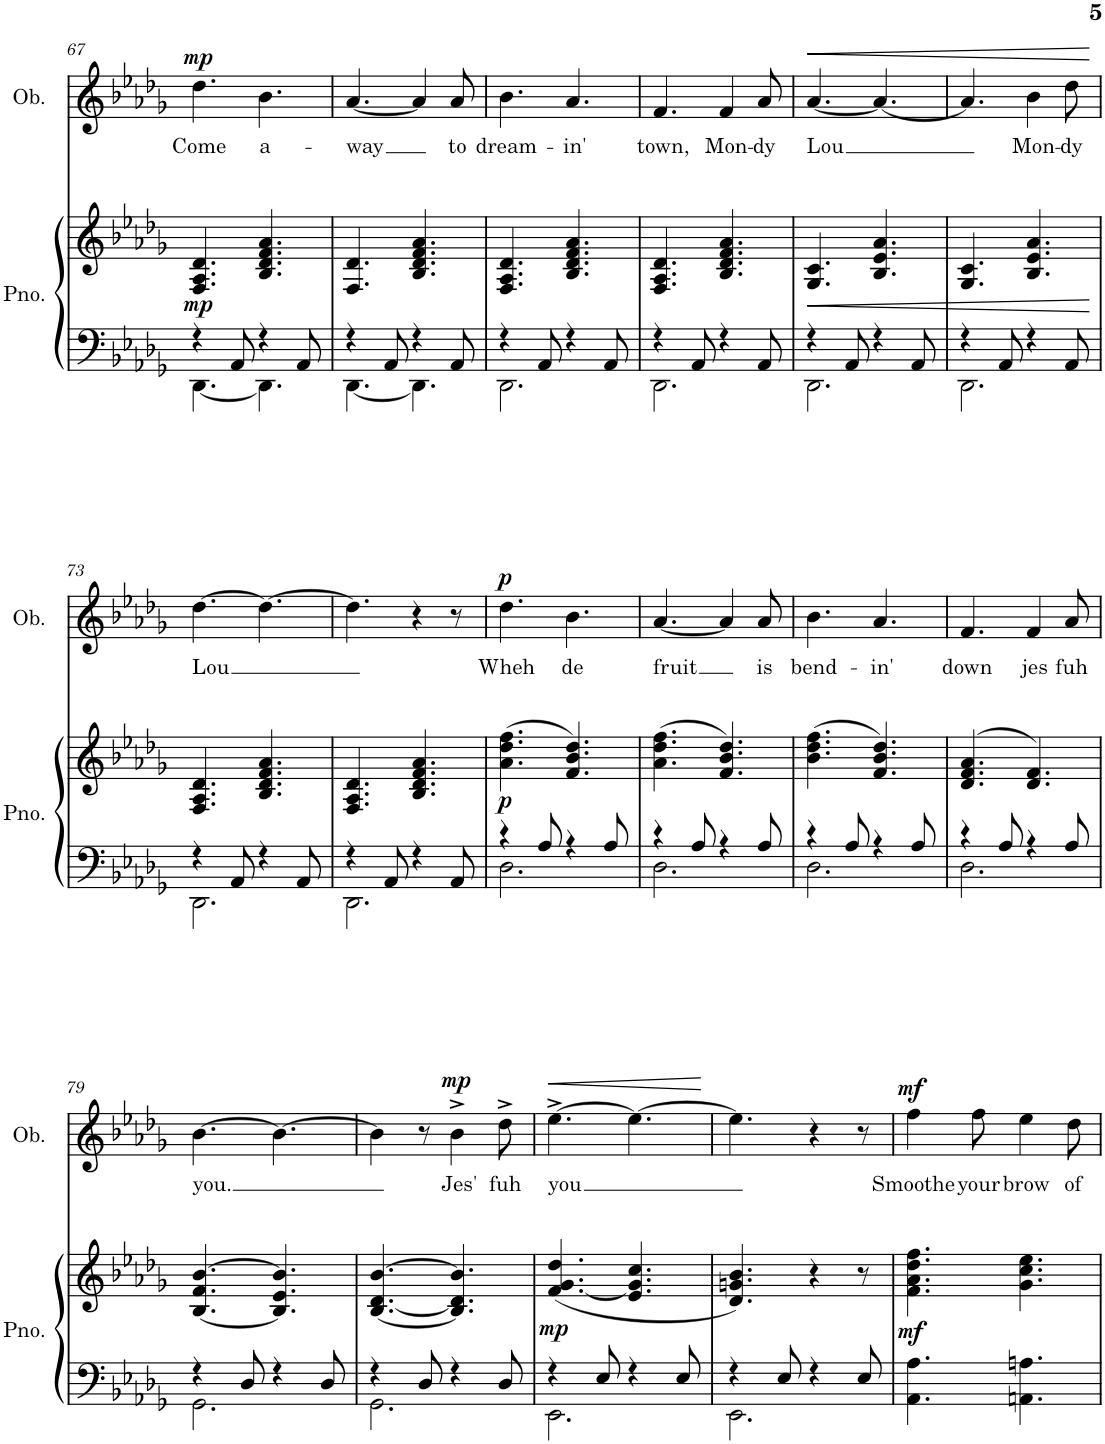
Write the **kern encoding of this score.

**kern	**kern	**dynam	**kern	**text	**dynam
*part2	*part2	*part2	*part1	*part1	*part1
*staff3	*staff2	*staff2/3	*staff1	*staff1	*staff1
*I"Piano	*	*	*I"Oboe	*	*
*I'Pno.	*	*	*I'Ob.	*	*
!!LO:PB:g=z
*clefF4	*clefG2	*	*clefG2	*	*
*k[b-e-a-d-g-]	*k[b-e-a-d-g-]	*	*k[b-e-a-d-g-]	*	*
*M6/8	*M6/8	*	*M6/8	*	*
=67	=67	=67	=67	=67	=67
*^	*	*	*	*	*
!	!	!	!LO:DY:b	!	!LO:LY:b	!LO:DY:a
4r	[4.DD-\	4.F/ 4.A-/ 4.d-/	mp	4.dd-\	Come	mp
8AA-/	.	.	.	.	.	.
!	!	!	!	!	!LO:LY:b	!
4r	4.DD-\]	4.B-/ 4.d-/ 4.f/ 4.a-/	.	4.b-\	a-	.
8AA-/	.	.	.	.	.	.
=68	=68	=68	=68	=68	=68	=68
!	!	!	!	!	!LO:LY:b	!
4r	[4.DD-\	4.F/ 4.d-/	.	[4.a-/	-way	.
8AA-/	.	.	.	.	.	.
4r	4.DD-\]	4.B-/ 4.d-/ 4.f/ 4.a-/	.	4a-/]	.	.
!	!	!	!	!	!LO:LY:b	!
8AA-/	.	.	.	8a-/	to	.
=69	=69	=69	=69	=69	=69	=69
!	!	!	!	!	!LO:LY:b	!
4r	2.DD-\	4.F/ 4.A-/ 4.d-/	.	4.b-\	dream-	.
8AA-/	.	.	.	.	.	.
!	!	!	!	!	!LO:LY:b	!
4r	.	4.B-/ 4.d-/ 4.f/ 4.a-/	.	4.a-/	-in'	.
8AA-/	.	.	.	.	.	.
=70	=70	=70	=70	=70	=70	=70
!	!	!	!	!	!LO:LY:b	!
4r	2.DD-\	4.F/ 4.A-/ 4.d-/	.	4.f/	town,	.
8AA-/	.	.	.	.	.	.
!	!	!	!	!	!LO:LY:b	!
4r	.	4.B-/ 4.d-/ 4.f/ 4.a-/	.	4f/	Mon-	.
!	!	!	!	!	!LO:LY:b	!
8AA-/	.	.	.	8a-/	-dy	.
=71	=71	=71	=71	=71	=71	=71
!	!	!	!LO:HP:b	!	!LO:LY:b	!LO:HP:b
4r	2.DD-\	4.G-/ 4.c/	<	[4.a-/	Lou	<
8AA-/	.	.	.	.	.	.
4r	.	4.B-/ 4.e-/ 4.a-/	.	4.a-/_	.	.
8AA-/	.	.	.	.	.	.
=72	=72	=72	=72	=72	=72	=72
4r	2.DD-\	4.G-/ 4.c/	.	4.a-/]	.	.
8AA-/	.	.	.	.	.	.
!	!	!	!	!	!LO:LY:b	!
4r	.	4.B-/ 4.e-/ 4.a-/	.	4b-\	Mon-	.
!	!	!	!	!	!LO:LY:b	!
8AA-/	.	.	.	8dd-\	-dy	.
*v	*v	*	*	*	*	*
.	.	[	.	.	[
!!LO:LB:g=z
=73	=73	=73	=73	=73	=73
*^	*	*	*	*	*
!	!	!	!	!	!LO:LY:b	!
4r	2.DD-\	4.F/ 4.A-/ 4.d-/	.	[4.dd-\	Lou	.
8AA-/	.	.	.	.	.	.
4r	.	4.B-/ 4.d-/ 4.f/ 4.a-/	.	4.dd-\_	.	.
8AA-/	.	.	.	.	.	.
=74	=74	=74	=74	=74	=74	=74
4r	2.DD-\	4.F/ 4.A-/ 4.d-/	.	4.dd-\]	.	.
8AA-/	.	.	.	.	.	.
4r	.	4.B-/ 4.d-/ 4.f/ 4.a-/	.	4r	.	.
8AA-/	.	.	.	8r	.	.
=75	=75	=75	=75	=75	=75	=75
!	!	!	!LO:DY:b	!	!LO:LY:b	!LO:DY:a
4r	2.D-\	(4.a-\ 4.dd-\ 4.ff\	p	4.dd-\	Wheh	p
8A-/	.	.	.	.	.	.
!	!	!	!	!	!LO:LY:b	!
4r	.	4.f/ 4.b-/ 4.dd-/)	.	4.b-\	de	.
8A-/	.	.	.	.	.	.
=76	=76	=76	=76	=76	=76	=76
!	!	!	!	!	!LO:LY:b	!
4r	2.D-\	(4.a-\ 4.dd-\ 4.ff\	.	[4.a-/	fruit	.
8A-/	.	.	.	.	.	.
4r	.	4.f/ 4.b-/ 4.dd-/)	.	4a-/]	.	.
!	!	!	!	!	!LO:LY:b	!
8A-/	.	.	.	8a-/	is	.
=77	=77	=77	=77	=77	=77	=77
!	!	!	!	!	!LO:LY:b	!
4r	2.D-\	(4.b-\ 4.dd-\ 4.ff\	.	4.b-\	bend-	.
8A-/	.	.	.	.	.	.
!	!	!	!	!	!LO:LY:b	!
4r	.	4.f/ 4.b-/ 4.dd-/)	.	4.a-/	-in'	.
8A-/	.	.	.	.	.	.
=78	=78	=78	=78	=78	=78	=78
!	!	!	!	!	!LO:LY:b	!
4r	2.D-\	(>4.d-/ 4.f/ 4.a-/	.	4.f/	down	.
8A-/	.	.	.	.	.	.
!	!	!	!	!	!LO:LY:b	!
4r	.	4.d-/ 4.f/)	.	4f/	jes	.
!	!	!	!	!	!LO:LY:b	!
8A-/	.	.	.	8a-/	fuh	.
!!LO:LB:g=z
=79	=79	=79	=79	=79	=79	=79
!	!	!	!	!	!LO:LY:b	!
4r	2.GG-\	[4.B-/ 4.f/ [4.b-/	.	[4.b-\	you.	.
8D-/	.	.	.	.	.	.
4r	.	4.B-/] 4.e-/ 4.b-/]	.	4.b-\_	.	.
8D-/	.	.	.	.	.	.
=80	=80	=80	=80	=80	=80	=80
4r	2.GG-\	[4.B-/ [4.d-/ [4.b-/	.	4b-\]	.	.
8D-/	.	.	.	8r	.	.
!	!	!	!	!	!LO:LY:b	!LO:DY:a
4r	.	4.B-/] 4.d-/] 4.b-/]	.	4b-^\	Jes'	mp
!	!	!	!	!	!LO:LY:b	!
8D-/	.	.	.	8dd-^\	fuh	.
=81	=81	=81	=81	=81	=81	=81
!	!	!	!LO:DY:b	!	!LO:LY:b	!LO:HP:b
4r	2.EE-\	(4.f/ [4.g-/ 4.dd-/	mp	[4.ee-^\	you	<
8E-/	.	.	.	.	.	.
4r	.	4.e-/ 4.g-/] 4.cc/	.	4.ee-\_	.	.
8E-/	.	.	.	.	.	.
*v	*v	*	*	*	*	*
.	.	.	.	.	[
=82	=82	=82	=82	=82	=82
*^	*	*	*	*	*
4r	2.EE-\	4.d-/ 4.gn/ 4.b-/)	.	4.ee-\]	.	.
8E-/	.	.	.	.	.	.
4r	.	4r	.	4r	.	.
8E-/	.	8r	.	8r	.	.
*v	*v	*	*	*	*	*
=83	=83	=83	=83	=83	=83
!	!	!LO:DY:b	!	!LO:LY:b	!LO:DY:a
4.AA-\ 4.A-\	4.f\ 4.a-\ 4.dd-\ 4.ff\	mf	4ff\	Smoothe	mf
!	!	!	!	!LO:LY:b	!
.	.	.	8ff\	your	.
!	!	!	!	!LO:LY:b	!
4.AAn\ 4.An\	4.g-\ 4.cc\ 4.ee-\	.	4ee-\	brow	.
!	!	!	!	!LO:LY:b	!
.	.	.	8dd-\	of	.
=	=	=	=	=	=
*-	*-	*-	*-	*-	*-
